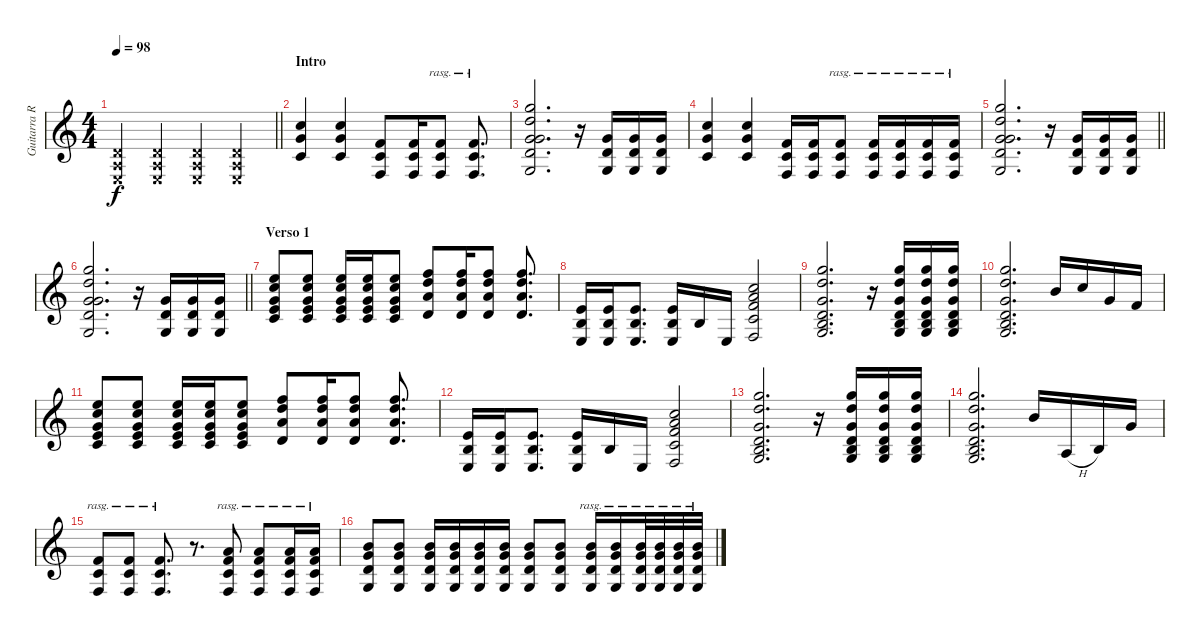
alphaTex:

\track ("Guitarra Rítmica" "Guitarra R") {instrument acousticguitarsteel}
\staff {score}
\tuning (E4 B3 G3 D3 A2 E2) {hide}
\ts (4 4)
\tempo 98
\clef g2
\barLineRight lightlight
\ks c
(0.4{x} 0.5{x} 0.6{x}).4{dy f instrument acousticguitarsteel} (0.4{x} 0.5{x} 0.6{x}).4 (0.4{x} 0.5{x} 0.6{x}).4 (0.4{x} 0.5{x} 0.6{x}).4 |
\section ("" "Intro")
(5.3 5.4 3.5).4 (5.3 5.4 3.5).4 (3.4 3.5 1.6).8{bu 60} (3.4 3.5 1.6).16{bd 60} (3.4 3.5 1.6).8{bd 120 rasg ii} (3.4 3.5 1.6).8{d bd 120 rasg ii} |
(3.1 3.2 0.3 5.4 5.5 3.6).2{d} r.16 (5.4 5.5 3.6).16{bu 60} (5.4 5.5 3.6).16{bd 60} (5.4 5.5 3.6).16{bu 60} |
(5.3 5.4 3.5).4 (5.3 5.4 3.5).4 (3.4 3.5 1.6).16{bu 60} (3.4 3.5 1.6).16{bd 60} (3.4 3.5 1.6).8{bd 120 rasg ii} (3.4 3.5 1.6).16{bd 120 rasg ii} (3.4 3.5 1.6).16{bu 120 rasg ii} (3.4 3.5 1.6).16{bd 120 rasg ii} (3.4 3.5 1.6).16{bd 120 rasg ii} |
\barLineRight lightlight
(3.1 3.2 0.3 5.4 5.5 3.6).2{d} r.16 (5.4 5.5 3.6).16{bu 60} (5.4 5.5 3.6).16{bd 60} (5.4 5.5 3.6).16{bu 60} |
\barLineRight lightlight
(3.1 3.2 0.3 5.4 5.5 3.6).2{d} r.16 (5.4 5.5 3.6).16{bu 60} (5.4 5.5 3.6).16{bd 60} (5.4 5.5 3.6).16{bu 60} |
\section ("" "Verso 1")
(0.1 1.2 0.3 2.4 3.5).8{bd 60} (0.1 1.2 0.3 2.4 3.5).8{bu 60} (0.1 1.2 0.3 2.4 3.5).16{bd 60} (0.1 1.2 0.3 2.4 3.5).16{bu 120} (0.1 1.2 0.3 2.4 3.5).8{bd 240} (1.1 3.2 2.3 0.4).8{bd 120} (1.1 3.2 2.3 0.4).16{bd 60} (1.1 3.2 2.3 0.4).8{bu 120} (1.1 3.2 2.3 0.4).8{d bd 240} |
(2.4 2.5 0.6).16{bd 60} (2.4 2.5 0.6).16{bu 240} (2.4 2.5 0.6).8{d bd 60} (2.4 2.5 0.6).16{bu 240} 2.5.16 0.6.16 (1.2 2.3 3.4 3.5 1.6).2 |
(3.1 3.2 0.3 0.4 2.5 3.6).2{d bd 240} r.16 (3.1 3.2 0.3 0.4 2.5 3.6).16{bu 60} (3.1 3.2 0.3 0.4 2.5 3.6).16{bd 60} (3.1 3.2 0.3 0.4 2.5 3.6).16{bu 60} |
(3.1 3.2 0.3 0.4 2.5 3.6).2{d} 0.2.16 1.2.16 0.3.16 3.4.16 |
(0.1 1.2 0.3 2.4 3.5).8{bd 60} (0.1 1.2 0.3 2.4 3.5).8{bu 60} (0.1 1.2 0.3 2.4 3.5).16{bd 60} (0.1 1.2 0.3 2.4 3.5).16{bu 120} (0.1 1.2 0.3 2.4 3.5).8{bd 240} (1.1 3.2 2.3 0.4).8{bd 120} (1.1 3.2 2.3 0.4).16{bd 60} (1.1 3.2 2.3 0.4).8{bu 120} (1.1 3.2 2.3 0.4).8{d bd 240} |
(2.4 2.5 0.6).16{bd 60} (2.4 2.5 0.6).16{bu 240} (2.4 2.5 0.6).8{d bd 60} (2.4 2.5 0.6).16{bu 240} 2.5.16 0.6.16 (1.2 2.3 3.4 3.5 1.6).2 |
(3.1 3.2 0.3 0.4 2.5 3.6).2{d bd 240} r.16 (3.1 3.2 0.3 0.4 2.5 3.6).16{bu 60} (3.1 3.2 0.3 0.4 2.5 3.6).16{bd 60} (3.1 3.2 0.3 0.4 2.5 3.6).16{bu 60} |
(3.1 3.2 0.3 0.4 2.5 3.6).2{d} 0.2.16 0.5{h}.16 2.5.16 0.3.16 |
(3.4 3.5 1.6).8{bd 120 rasg ii} (3.4 3.5 1.6).8{bu 120 rasg ii} (3.4 3.5 1.6).8{d bd 120 rasg ii} r.8{d} (2.3 3.4 3.5 1.6).8{bd 120 rasg ii} (2.3 3.4 3.5 1.6).8{bu 120 rasg ii} (2.3 3.4 3.5 1.6).16{bd 120 rasg ii} (2.3 3.4 3.5 1.6).16{bd 120 rasg ii} |
(4.3 5.4 5.5 3.6).8{bd 120} (4.3 5.4 5.5 3.6).8{bd 120} (4.3 5.4 5.5 3.6).16{bd 60} (4.3 5.4 5.5 3.6).16{bu 60} (4.3 5.4 5.5 3.6).16{bd 60} (4.3 5.4 5.5 3.6).16{bd 60} (4.3 5.4 5.5 3.6).8{bd 60} (4.3 5.4 5.5 3.6).8{bu 60} (4.3 5.4 5.5 3.6).16{bd 60 rasg ii} (4.3 5.4 5.5 3.6).16{bu 120 rasg ii} (4.3 5.4 5.5 3.6).32{bd 30 rasg ii} (4.3 5.4 5.5 3.6).32{bu 60 rasg ii} (4.3 5.4 5.5 3.6).32{bd 60 rasg ii} (4.3 5.4 5.5 3.6).32{bd 60 rasg ii}
